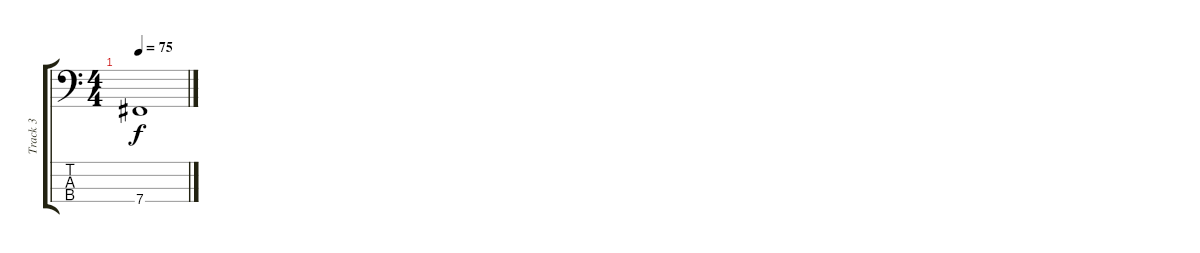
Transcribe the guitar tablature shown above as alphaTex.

\track ("Track 3" "Track 3") {instrument electricbasspick}
\staff {score tabs}
\tuning (E2 B1 Gb1 B0) {hide}
\ts (4 4)
\tempo 75
\clef f4
\ks c
7.4{t}.1{dy f}
